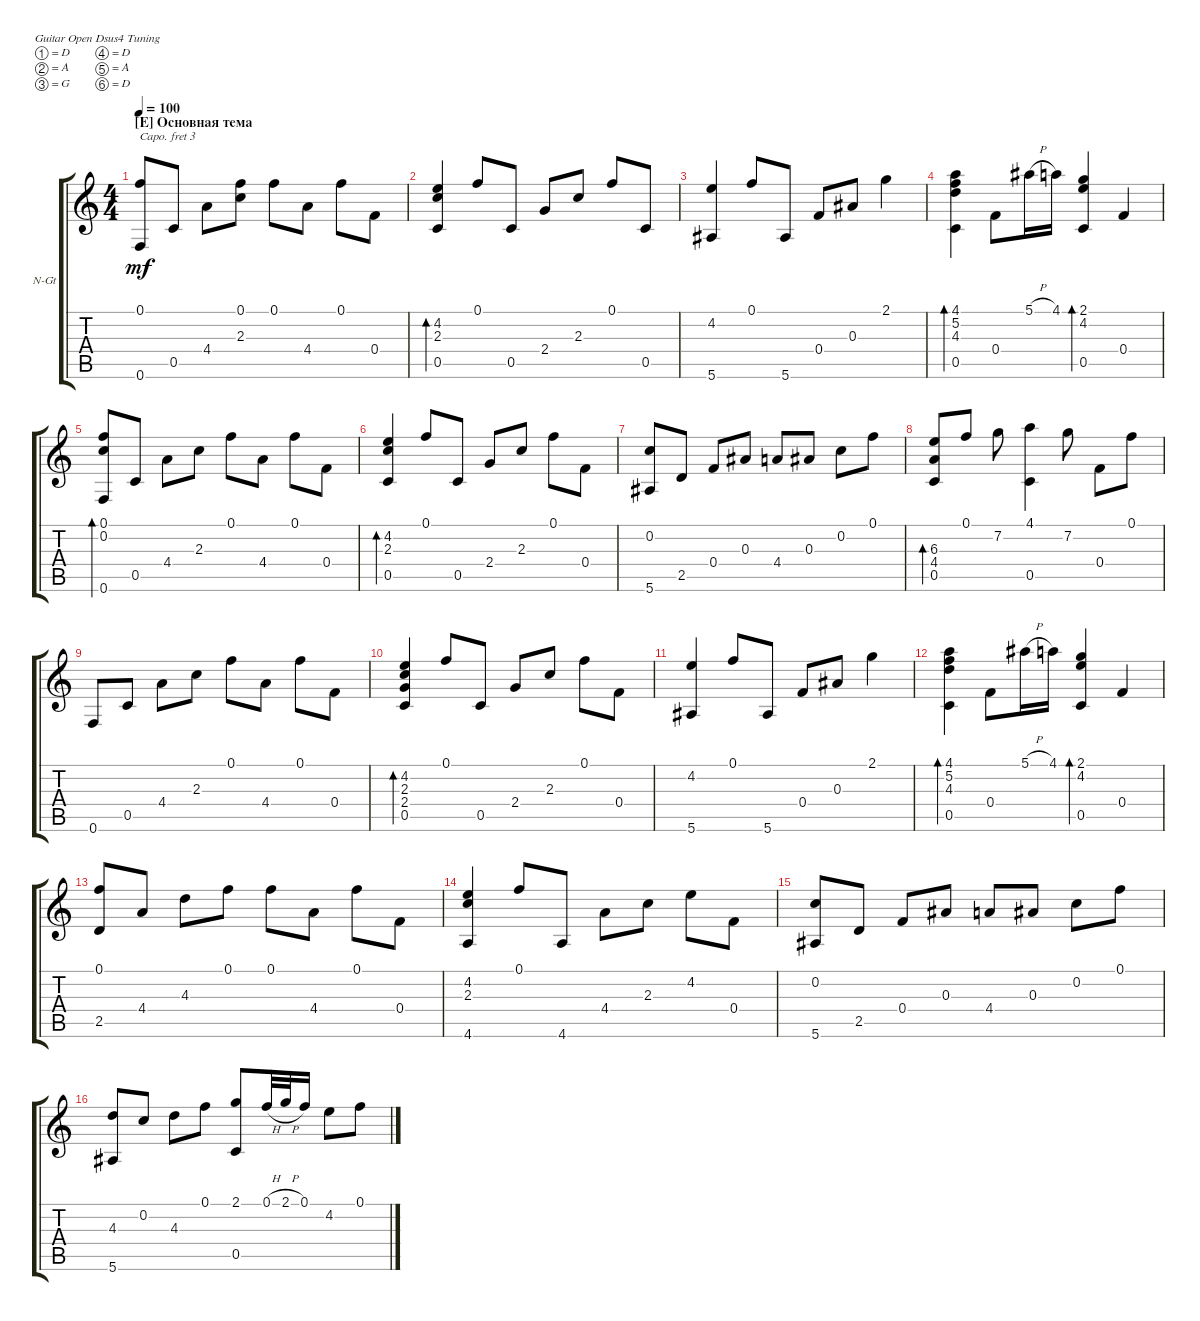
\defaultSystemsLayout 4
\bracketExtendMode groupsimilarinstruments
\firstSystemTrackNameOrientation horizontal
\otherSystemsTrackNameOrientation horizontal
\track ("Nylon Guitar" "N-Gt") {instrument acousticguitarnylon}
\staff {score tabs}
\capo 3
\tuning (D4 A3 G3 D3 A2 D2)
\ts (4 4)
\section ("E" "Основная тема")
\tempo 100
\clef g2
\ks c
(0.1 0.6).8{dy mf} 0.5.8 4.4.8 (2.3 0.1).8 0.1.8 4.4.8 0.1.8 0.4.8 |
(0.5 2.3 4.2).4{bd 119} 0.1.8 0.5.8 2.4.8 2.3.8 0.1.8 0.5.8 |
(4.2 5.6).4 0.1.8 5.6.8 0.4.8 0.3.8 2.1.4 |
(0.5 4.3 5.2 4.1).4{bd 120} 0.4.8 5.1{h}.16 4.1.16 (0.5 4.2 2.1).4{bd 120} 0.4.4 |
(0.6 0.2 0.1).8{bd 120} 0.5.8 4.4.8 2.3.8 0.1.8 4.4.8 0.1.8 0.4.8 |
(0.5 2.3 4.2).4{bd 119} 0.1.8 0.5.8 2.4.8 2.3.8 0.1.8 0.4.8 |
(5.6 0.2).8 2.5.8 0.4.8 0.3.8 4.4.8 0.3.8 0.2.8 0.1.8 |
(0.5 4.4 6.3).8{bd 119} 0.1.8 7.2.8 (4.1 0.5).4 7.2.8 0.4.8 0.1.8 |
0.6.8 0.5.8 4.4.8 2.3.8 0.1.8 4.4.8 0.1.8 0.4.8 |
(0.5 2.4 2.3 4.2).4{bd 119} 0.1.8 0.5.8 2.4.8 2.3.8 0.1.8 0.4.8 |
(4.2 5.6).4 0.1.8 5.6.8 0.4.8 0.3.8 2.1.4 |
(0.5 4.3 5.2 4.1).4{bd 120} 0.4.8 5.1{h}.16 4.1.16 (0.5 4.2 2.1).4{bd 120} 0.4.4 |
(2.5 0.1).8 4.4.8 4.3.8 0.1.8 0.1.8 4.4.8 0.1.8 0.4.8 |
(4.6 2.3 4.2).4 0.1.8 4.6.8 4.4.8 2.3.8 4.2.8 0.4.8 |
(0.2 5.6).8 2.5.8 0.4.8 0.3.8 4.4.8 0.3.8 0.2.8 0.1.8 |
(4.3 5.6).8 0.2.8 4.3.8 0.1.8 (2.1 0.5).8 0.1{h}.32 2.1{h}.32 0.1.16 4.2.8 0.1.8
